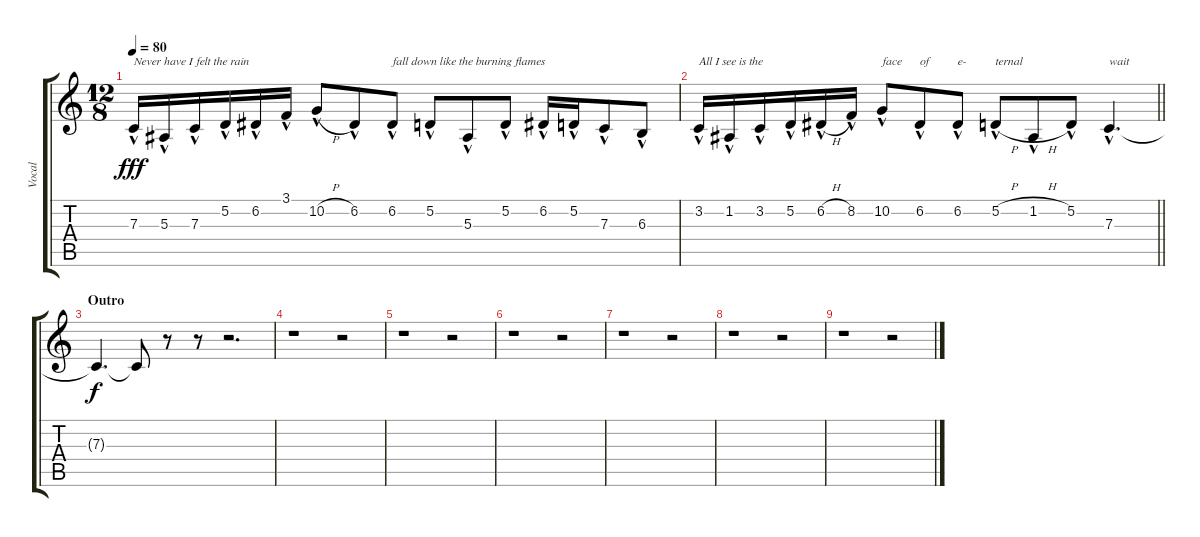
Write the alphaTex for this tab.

\track ("Vocal" "Vocal") {instrument lead2sawtooth}
\staff {score tabs}
\tuning (D4 A3 F3 C3 G2 D2) {hide}
\ts (12 8)
\tempo 80
\clef g2
\ks c
7.3{hac}.16{txt "Never have I felt the rain" dy fff} 5.3{hac}.16 7.3{hac}.16 5.2{hac}.16 6.2{hac}.16 3.1{hac}.16 10.2{h hac}.8 6.2{hac}.8 6.2{hac}.8{txt "fall down like the burning flames"} 5.2{hac}.8 5.3{hac}.8 5.2{hac}.8 6.2{hac}.16 5.2{hac}.16 7.3{hac}.8 6.3{hac}.8 |
\barLineRight lightlight
3.2{hac}.16{txt "All I see is the"} 1.2{hac}.16 3.2{hac}.16 5.2{hac}.16 6.2{h hac}.16 8.2{hac}.16 10.2{hac}.8{txt "face"} 6.2{hac}.8{txt "of"} 6.2{hac}.8{txt "e-"} 5.2{h hac}.8{txt "ternal"} 1.2{h hac}.8 5.2{hac}.8 7.3{hac}.4{d txt "wait"} |
\section ("" "Outro")
7.3{t}.4{d dy f} 7.3{t}.8 r.8 r.8 r.2{d} |
r.1 r.2 |
r.1 r.2 |
r.1 r.2 |
r.1 r.2 |
r.1 r.2 |
r.1 r.2
